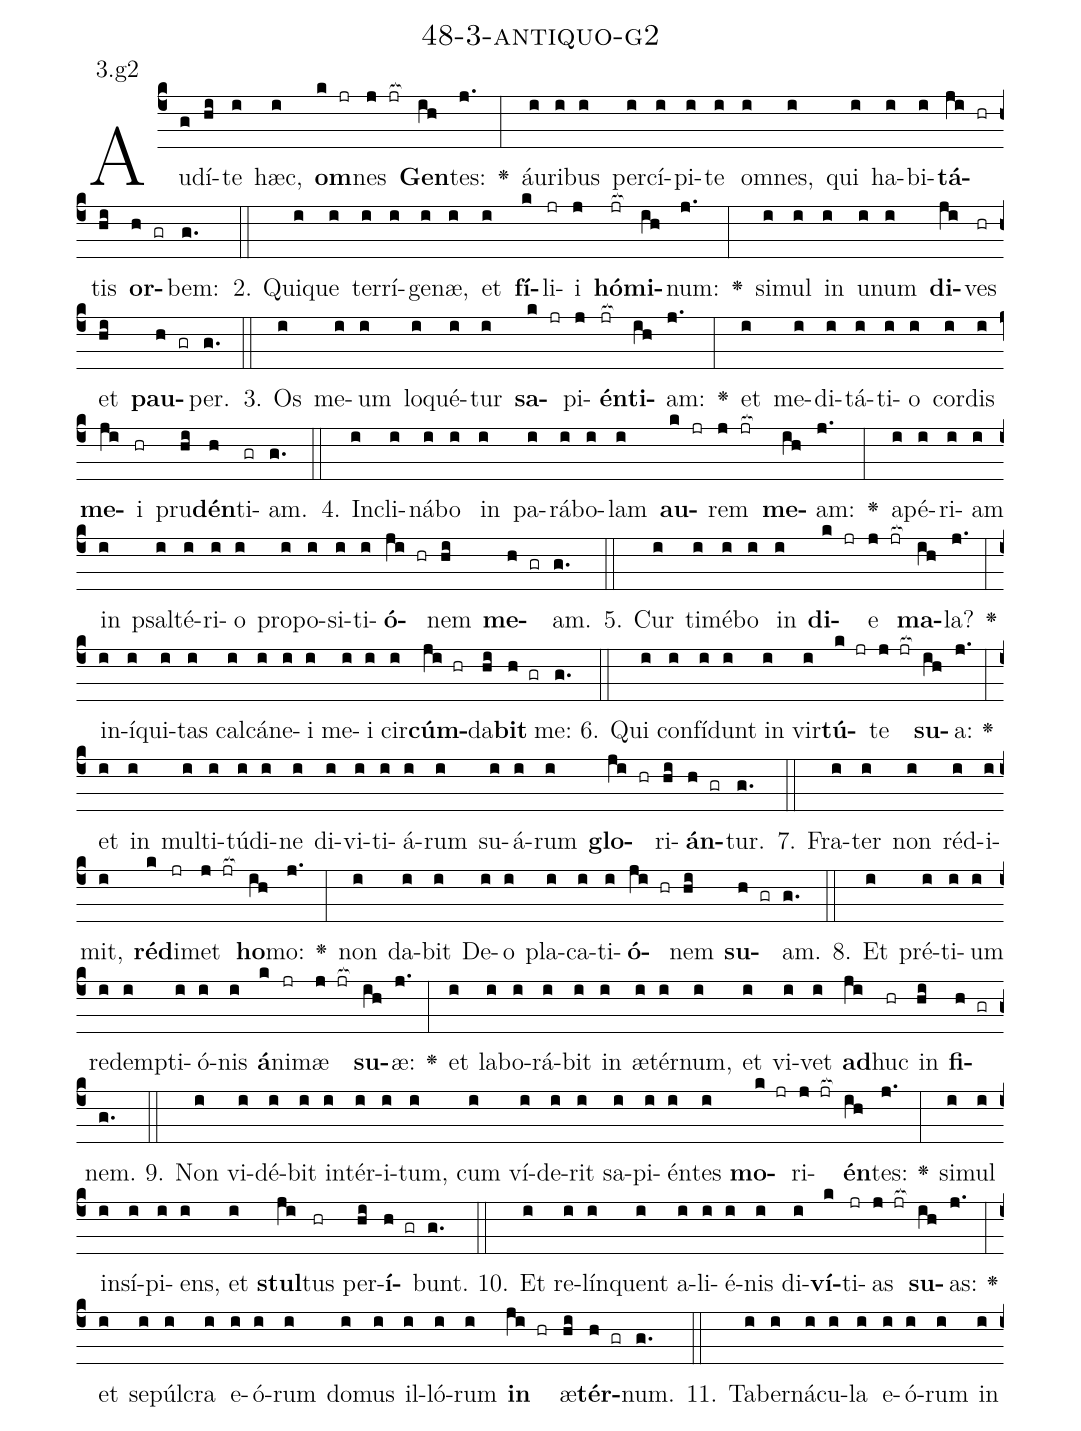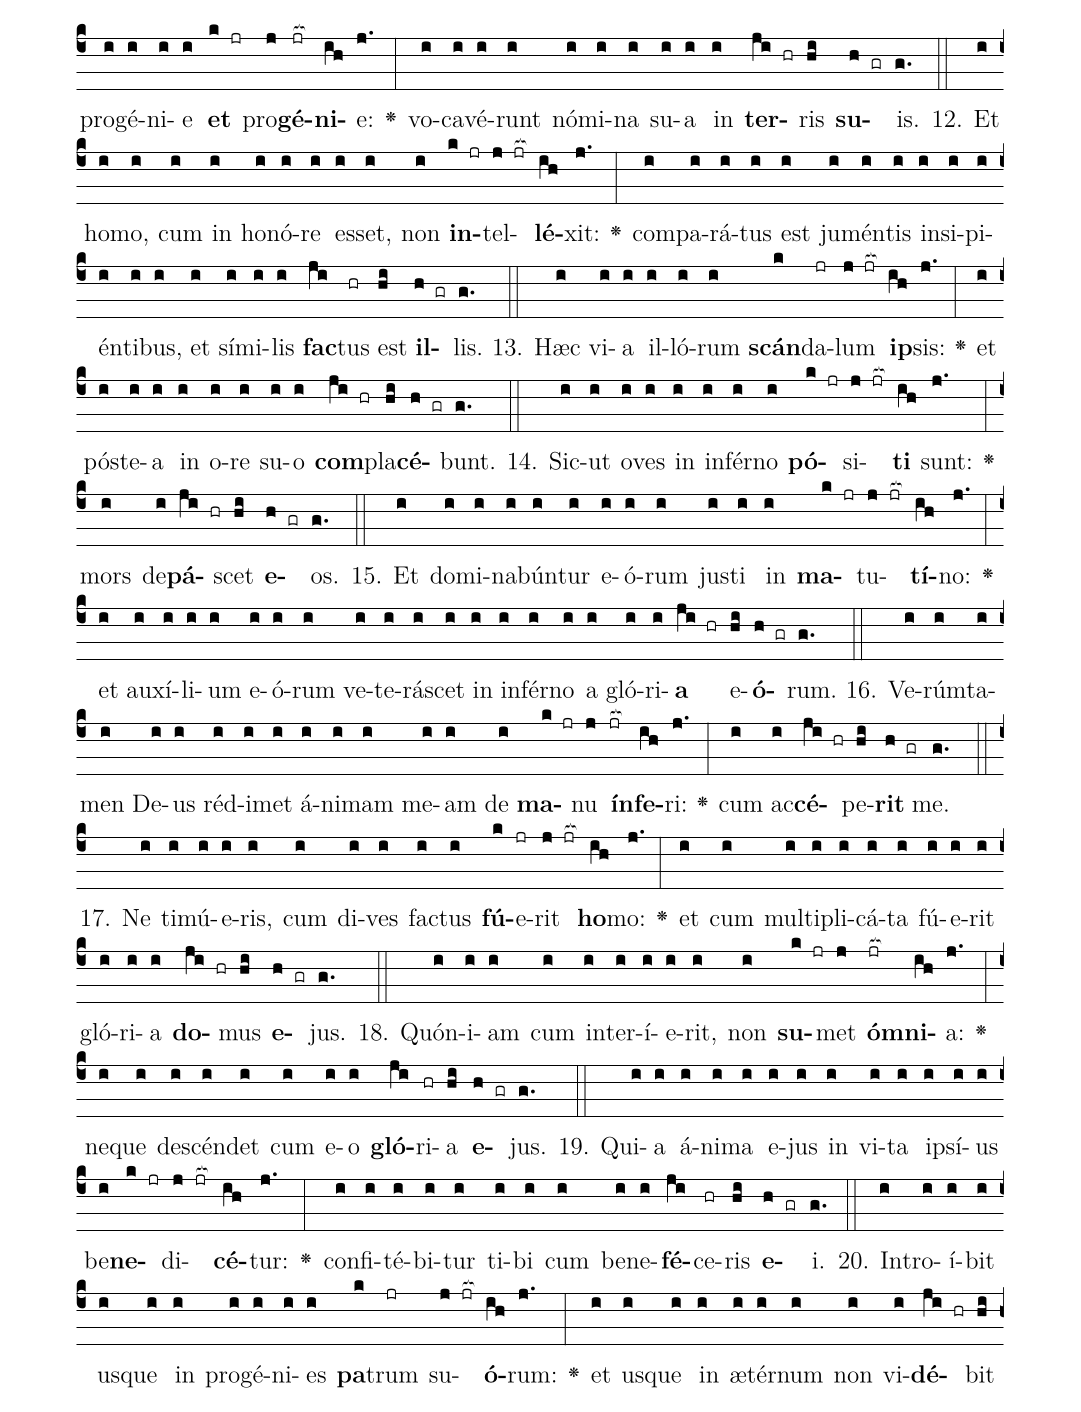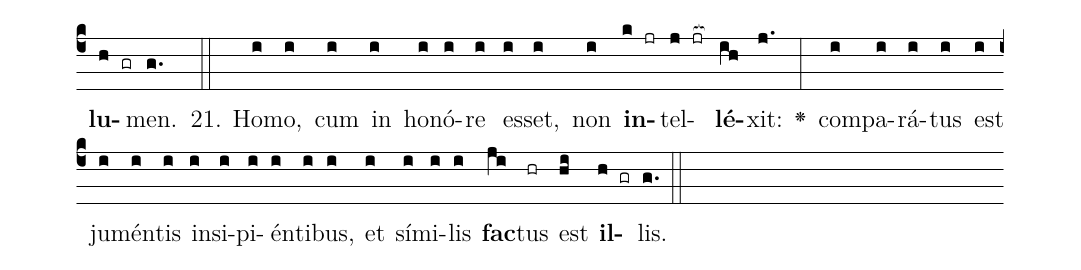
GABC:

name: 48-3-antiquo-g2;
annotation: 3.g2;
%%
(c4)Au(g)dí(hi)te(i) hæc,(i) <b>om</b>(k jr)nes(j jr[ocb:1{]) <b>Gen</b>(ih[ocb:0}])tes:(j.) <v>\greheightstar</v>(:) áu(i)ri(i)bus(i) per(i)cí(i)pi(i)te(i) om(i)nes,(i) qui(i) ha(i)bi(i)<b>tá</b>(ji hr)tis(hi) <b>or</b>(h gr)bem:(g.) (::)
2. Qui(i)que(i) ter(i)rí(i)ge(i)næ,(i) et(i) <b>fí</b>(k)li(jr)i(j) <b>hó</b>(jr[ocb:1{])<b>mi</b>(ih[ocb:0}])num:(j.) <v>\greheightstar</v>(:) si(i)mul(i) in(i) u(i)num(i) <b>di</b>(ji)ves(hr) et(hi) <b>pau</b>(h gr)per.(g.) (::)
3. Os(i) me(i)um(i) lo(i)qué(i)tur(i) <b>sa</b>(k jr)pi(j)<b>én</b>(jr[ocb:1{])<b>ti</b>(ih[ocb:0}])am:(j.) <v>\greheightstar</v>(:) et(i) me(i)di(i)tá(i)ti(i)o(i) cor(i)dis(i) <b>me</b>(ji)i(hr) pru(hi)<b>dén</b>(h)ti(gr)am.(g.) (::)
4. In(i)cli(i)ná(i)bo(i) in(i) pa(i)rá(i)bo(i)lam(i) <b>au</b>(k jr)rem(j jr[ocb:1{]) <b>me</b>(ih[ocb:0}])am:(j.) <v>\greheightstar</v>(:) a(i)pé(i)ri(i)am(i) in(i) psal(i)té(i)ri(i)o(i) pro(i)po(i)si(i)ti(i)<b>ó</b>(ji hr)nem(hi) <b>me</b>(h gr)am.(g.) (::)
5. Cur(i) ti(i)mé(i)bo(i) in(i) <b>di</b>(k jr)e(j jr[ocb:1{]) <b>ma</b>(ih[ocb:0}])la?(j.) <v>\greheightstar</v>(:) in(i)í(i)qui(i)tas(i) cal(i)cá(i)ne(i)i(i) me(i)i(i) cir(i)<b>cúm</b>(ji hr)da(hi)<b>bit</b>(h gr) me:(g.) (::)
6. Qui(i) con(i)fí(i)dunt(i) in(i) vir(i)<b>tú</b>(k jr)te(j jr[ocb:1{]) <b>su</b>(ih[ocb:0}])a:(j.) <v>\greheightstar</v>(:) et(i) in(i) mul(i)ti(i)tú(i)di(i)ne(i) di(i)vi(i)ti(i)á(i)rum(i) su(i)á(i)rum(i) <b>glo</b>(ji hr)ri(hi)<b>án</b>(h gr)tur.(g.) (::)
7. Fra(i)ter(i) non(i) réd(i)i(i)mit,(i) <b>réd</b>(k)i(jr)met(j jr[ocb:1{]) <b>ho</b>(ih[ocb:0}])mo:(j.) <v>\greheightstar</v>(:) non(i) da(i)bit(i) De(i)o(i) pla(i)ca(i)ti(i)<b>ó</b>(ji hr)nem(hi) <b>su</b>(h gr)am.(g.) (::)
8. Et(i) pré(i)ti(i)um(i) red(i)emp(i)ti(i)ó(i)nis(i) <b>á</b>(k)ni(jr)mæ(j jr[ocb:1{]) <b>su</b>(ih[ocb:0}])æ:(j.) <v>\greheightstar</v>(:) et(i) la(i)bo(i)rá(i)bit(i) in(i) æ(i)tér(i)num,(i) et(i) vi(i)vet(i) <b>ad</b>(ji)huc(hr) in(hi) <b>fi</b>(h gr)nem.(g.) (::)
9. Non(i) vi(i)dé(i)bit(i) in(i)tér(i)i(i)tum,(i) cum(i) ví(i)de(i)rit(i) sa(i)pi(i)én(i)tes(i) <b>mo</b>(k jr)ri(j jr[ocb:1{])<b>én</b>(ih[ocb:0}])tes:(j.) <v>\greheightstar</v>(:) si(i)mul(i) in(i)sí(i)pi(i)ens,(i) et(i) <b>stul</b>(ji)tus(hr) per(hi)<b>í</b>(h gr)bunt.(g.) (::)
10. Et(i) re(i)lín(i)quent(i) a(i)li(i)é(i)nis(i) di(i)<b>ví</b>(k)ti(jr)as(j jr[ocb:1{]) <b>su</b>(ih[ocb:0}])as:(j.) <v>\greheightstar</v>(:) et(i) se(i)púl(i)cra(i) e(i)ó(i)rum(i) do(i)mus(i) il(i)ló(i)rum(i) <b>in</b>(ji hr) æ(hi)<b>tér</b>(h gr)num.(g.) (::)
11. Ta(i)ber(i)ná(i)cu(i)la(i) e(i)ó(i)rum(i) in(i) pro(i)gé(i)ni(i)e(i) <b>et</b>(k jr) pro(j)<b>gé</b>(jr[ocb:1{])<b>ni</b>(ih[ocb:0}])e:(j.) <v>\greheightstar</v>(:) vo(i)ca(i)vé(i)runt(i) nó(i)mi(i)na(i) su(i)a(i) in(i) <b>ter</b>(ji hr)ris(hi) <b>su</b>(h gr)is.(g.) (::)
12. Et(i) ho(i)mo,(i) cum(i) in(i) ho(i)nó(i)re(i) es(i)set,(i) non(i) <b>in</b>(k jr)tel(j jr[ocb:1{])<b>lé</b>(ih[ocb:0}])xit:(j.) <v>\greheightstar</v>(:) com(i)pa(i)rá(i)tus(i) est(i) ju(i)mén(i)tis(i) in(i)si(i)pi(i)én(i)ti(i)bus,(i) et(i) sí(i)mi(i)lis(i) <b>fac</b>(ji)tus(hr) est(hi) <b>il</b>(h gr)lis.(g.) (::)
13. Hæc(i) vi(i)a(i) il(i)ló(i)rum(i) <b>scán</b>(k)da(jr)lum(j jr[ocb:1{]) <b>ip</b>(ih[ocb:0}])sis:(j.) <v>\greheightstar</v>(:) et(i) póst(i)e(i)a(i) in(i) o(i)re(i) su(i)o(i) <b>com</b>(ji hr)pla(hi)<b>cé</b>(h gr)bunt.(g.) (::)
14. Sic(i)ut(i) o(i)ves(i) in(i) in(i)fér(i)no(i) <b>pó</b>(k jr)si(j jr[ocb:1{])<b>ti</b>(ih[ocb:0}]) sunt:(j.) <v>\greheightstar</v>(:) mors(i) de(i)<b>pá</b>(ji hr)scet(hi) <b>e</b>(h gr)os.(g.) (::)
15. Et(i) do(i)mi(i)na(i)bún(i)tur(i) e(i)ó(i)rum(i) jus(i)ti(i) in(i) <b>ma</b>(k jr)tu(j jr[ocb:1{])<b>tí</b>(ih[ocb:0}])no:(j.) <v>\greheightstar</v>(:) et(i) au(i)xí(i)li(i)um(i) e(i)ó(i)rum(i) ve(i)te(i)rá(i)scet(i) in(i) in(i)fér(i)no(i) a(i) gló(i)ri(i)<b>a</b>(ji hr) e(hi)<b>ó</b>(h gr)rum.(g.) (::)
16. Ve(i)rúm(i)ta(i)men(i) De(i)us(i) réd(i)i(i)met(i) á(i)ni(i)mam(i) me(i)am(i) de(i) <b>ma</b>(k jr)nu(j) <b>ín</b>(jr[ocb:1{])<b>fe</b>(ih[ocb:0}])ri:(j.) <v>\greheightstar</v>(:) cum(i) ac(i)<b>cé</b>(ji hr)pe(hi)<b>rit</b>(h gr) me.(g.) (::)
17. Ne(i) ti(i)mú(i)e(i)ris,(i) cum(i) di(i)ves(i) fac(i)tus(i) <b>fú</b>(k)e(jr)rit(j jr[ocb:1{]) <b>ho</b>(ih[ocb:0}])mo:(j.) <v>\greheightstar</v>(:) et(i) cum(i) mul(i)ti(i)pli(i)cá(i)ta(i) fú(i)e(i)rit(i) gló(i)ri(i)a(i) <b>do</b>(ji hr)mus(hi) <b>e</b>(h gr)jus.(g.) (::)
18. Quón(i)i(i)am(i) cum(i) in(i)ter(i)í(i)e(i)rit,(i) non(i) <b>su</b>(k jr)met(j) <b>óm</b>(jr[ocb:1{])<b>ni</b>(ih[ocb:0}])a:(j.) <v>\greheightstar</v>(:) ne(i)que(i) de(i)scén(i)det(i) cum(i) e(i)o(i) <b>gló</b>(ji)ri(hr)a(hi) <b>e</b>(h gr)jus.(g.) (::)
19. Qui(i)a(i) á(i)ni(i)ma(i) e(i)jus(i) in(i) vi(i)ta(i) ip(i)sí(i)us(i) be(i)<b>ne</b>(k jr)di(j jr[ocb:1{])<b>cé</b>(ih[ocb:0}])tur:(j.) <v>\greheightstar</v>(:) con(i)fi(i)té(i)bi(i)tur(i) ti(i)bi(i) cum(i) be(i)ne(i)<b>fé</b>(ji)ce(hr)ris(hi) <b>e</b>(h gr)i.(g.) (::)
20. In(i)tro(i)í(i)bit(i) us(i)que(i) in(i) pro(i)gé(i)ni(i)es(i) <b>pa</b>(k)trum(jr) su(j jr[ocb:1{])<b>ó</b>(ih[ocb:0}])rum:(j.) <v>\greheightstar</v>(:) et(i) us(i)que(i) in(i) æ(i)tér(i)num(i) non(i) vi(i)<b>dé</b>(ji hr)bit(hi) <b>lu</b>(h gr)men.(g.) (::)
21. Ho(i)mo,(i) cum(i) in(i) ho(i)nó(i)re(i) es(i)set,(i) non(i) <b>in</b>(k jr)tel(j jr[ocb:1{])<b>lé</b>(ih[ocb:0}])xit:(j.) <v>\greheightstar</v>(:) com(i)pa(i)rá(i)tus(i) est(i) ju(i)mén(i)tis(i) in(i)si(i)pi(i)én(i)ti(i)bus,(i) et(i) sí(i)mi(i)lis(i) <b>fac</b>(ji)tus(hr) est(hi) <b>il</b>(h gr)lis.(g.) (::)
